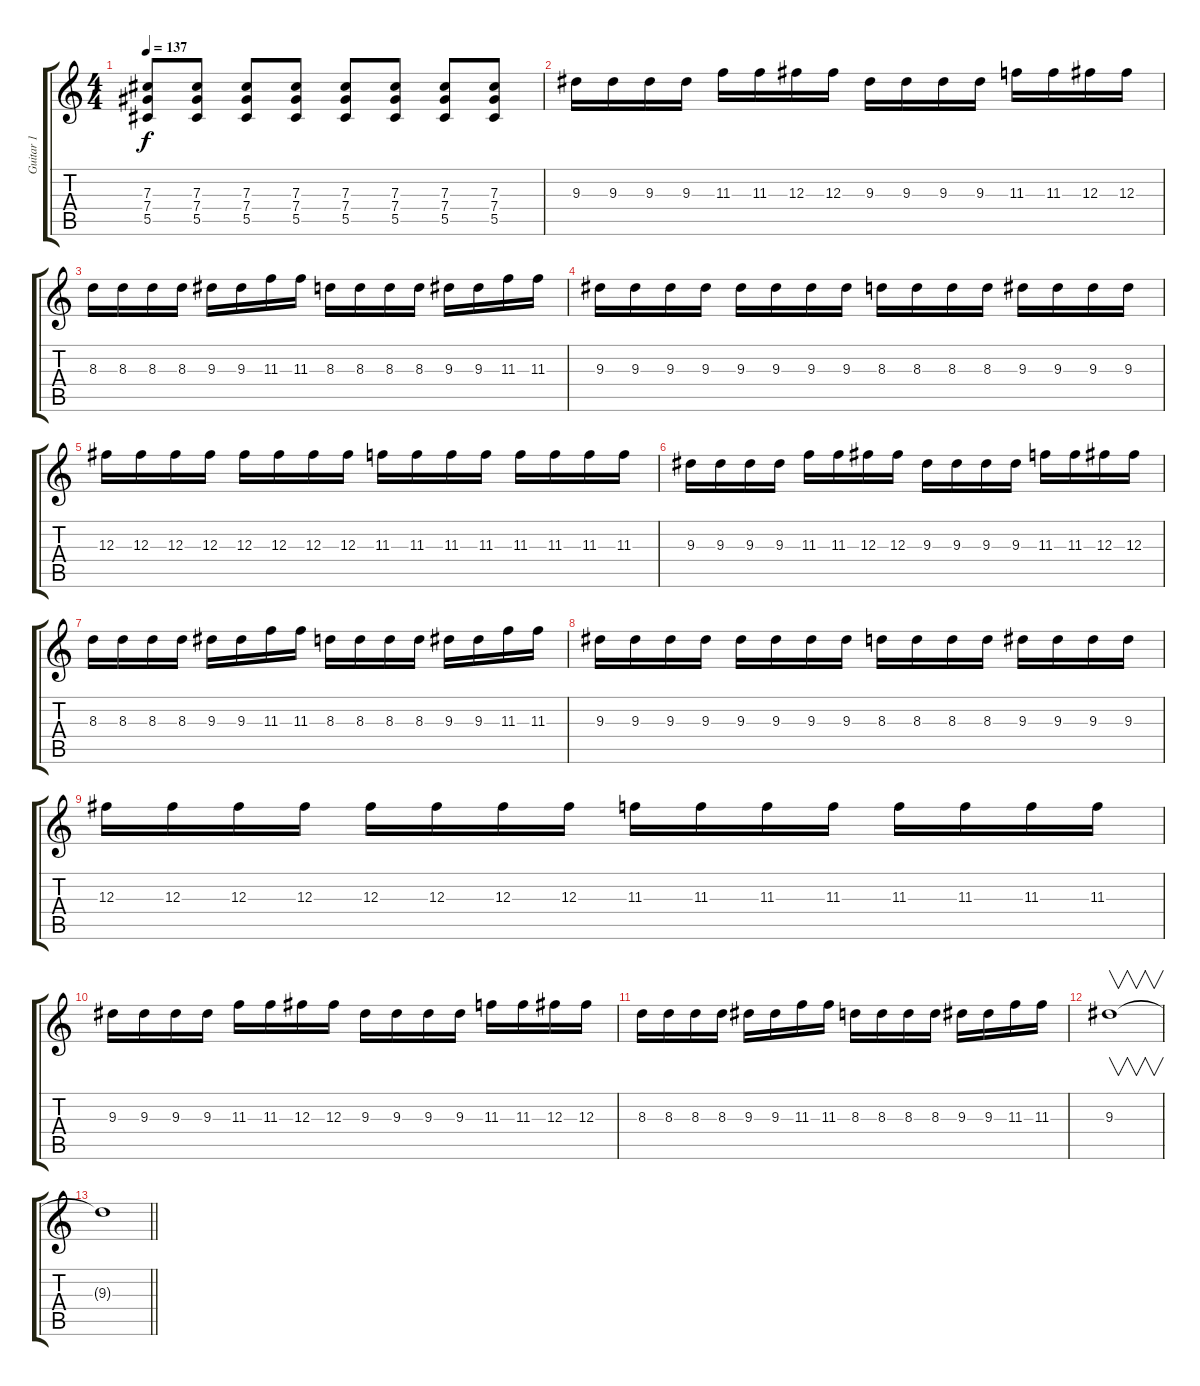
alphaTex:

\track ("Guitar 1" "Guitar 1") {instrument distortionguitar}
\staff {score tabs}
\tuning (Eb4 Bb3 Gb3 Db3 Ab2 Eb2) {hide}
\ts (4 4)
\tempo 137
\clef g2
\ks c
(7.3 7.4 5.5).8{dy f} (7.3 7.4 5.5).8 (7.3 7.4 5.5).8 (7.3 7.4 5.5).8 (7.3 7.4 5.5).8 (7.3 7.4 5.5).8 (7.3 7.4 5.5).8 (7.3 7.4 5.5).8 |
9.3.16 9.3.16 9.3.16 9.3.16 11.3.16 11.3.16 12.3.16 12.3.16 9.3.16 9.3.16 9.3.16 9.3.16 11.3.16 11.3.16 12.3.16 12.3.16 |
8.3.16 8.3.16 8.3.16 8.3.16 9.3.16 9.3.16 11.3.16 11.3.16 8.3.16 8.3.16 8.3.16 8.3.16 9.3.16 9.3.16 11.3.16 11.3.16 |
9.3.16 9.3.16 9.3.16 9.3.16 9.3.16 9.3.16 9.3.16 9.3.16 8.3.16 8.3.16 8.3.16 8.3.16 9.3.16 9.3.16 9.3.16 9.3.16 |
12.3.16 12.3.16 12.3.16 12.3.16 12.3.16 12.3.16 12.3.16 12.3.16 11.3.16 11.3.16 11.3.16 11.3.16 11.3.16 11.3.16 11.3.16 11.3.16 |
9.3.16 9.3.16 9.3.16 9.3.16 11.3.16 11.3.16 12.3.16 12.3.16 9.3.16 9.3.16 9.3.16 9.3.16 11.3.16 11.3.16 12.3.16 12.3.16 |
8.3.16 8.3.16 8.3.16 8.3.16 9.3.16 9.3.16 11.3.16 11.3.16 8.3.16 8.3.16 8.3.16 8.3.16 9.3.16 9.3.16 11.3.16 11.3.16 |
9.3.16 9.3.16 9.3.16 9.3.16 9.3.16 9.3.16 9.3.16 9.3.16 8.3.16 8.3.16 8.3.16 8.3.16 9.3.16 9.3.16 9.3.16 9.3.16 |
12.3.16 12.3.16 12.3.16 12.3.16 12.3.16 12.3.16 12.3.16 12.3.16 11.3.16 11.3.16 11.3.16 11.3.16 11.3.16 11.3.16 11.3.16 11.3.16 |
9.3.16 9.3.16 9.3.16 9.3.16 11.3.16 11.3.16 12.3.16 12.3.16 9.3.16 9.3.16 9.3.16 9.3.16 11.3.16 11.3.16 12.3.16 12.3.16 |
8.3.16 8.3.16 8.3.16 8.3.16 9.3.16 9.3.16 11.3.16 11.3.16 8.3.16 8.3.16 8.3.16 8.3.16 9.3.16 9.3.16 11.3.16 11.3.16 |
9.3.1{v} |
\barLineRight lightlight
9.3{t}.1
